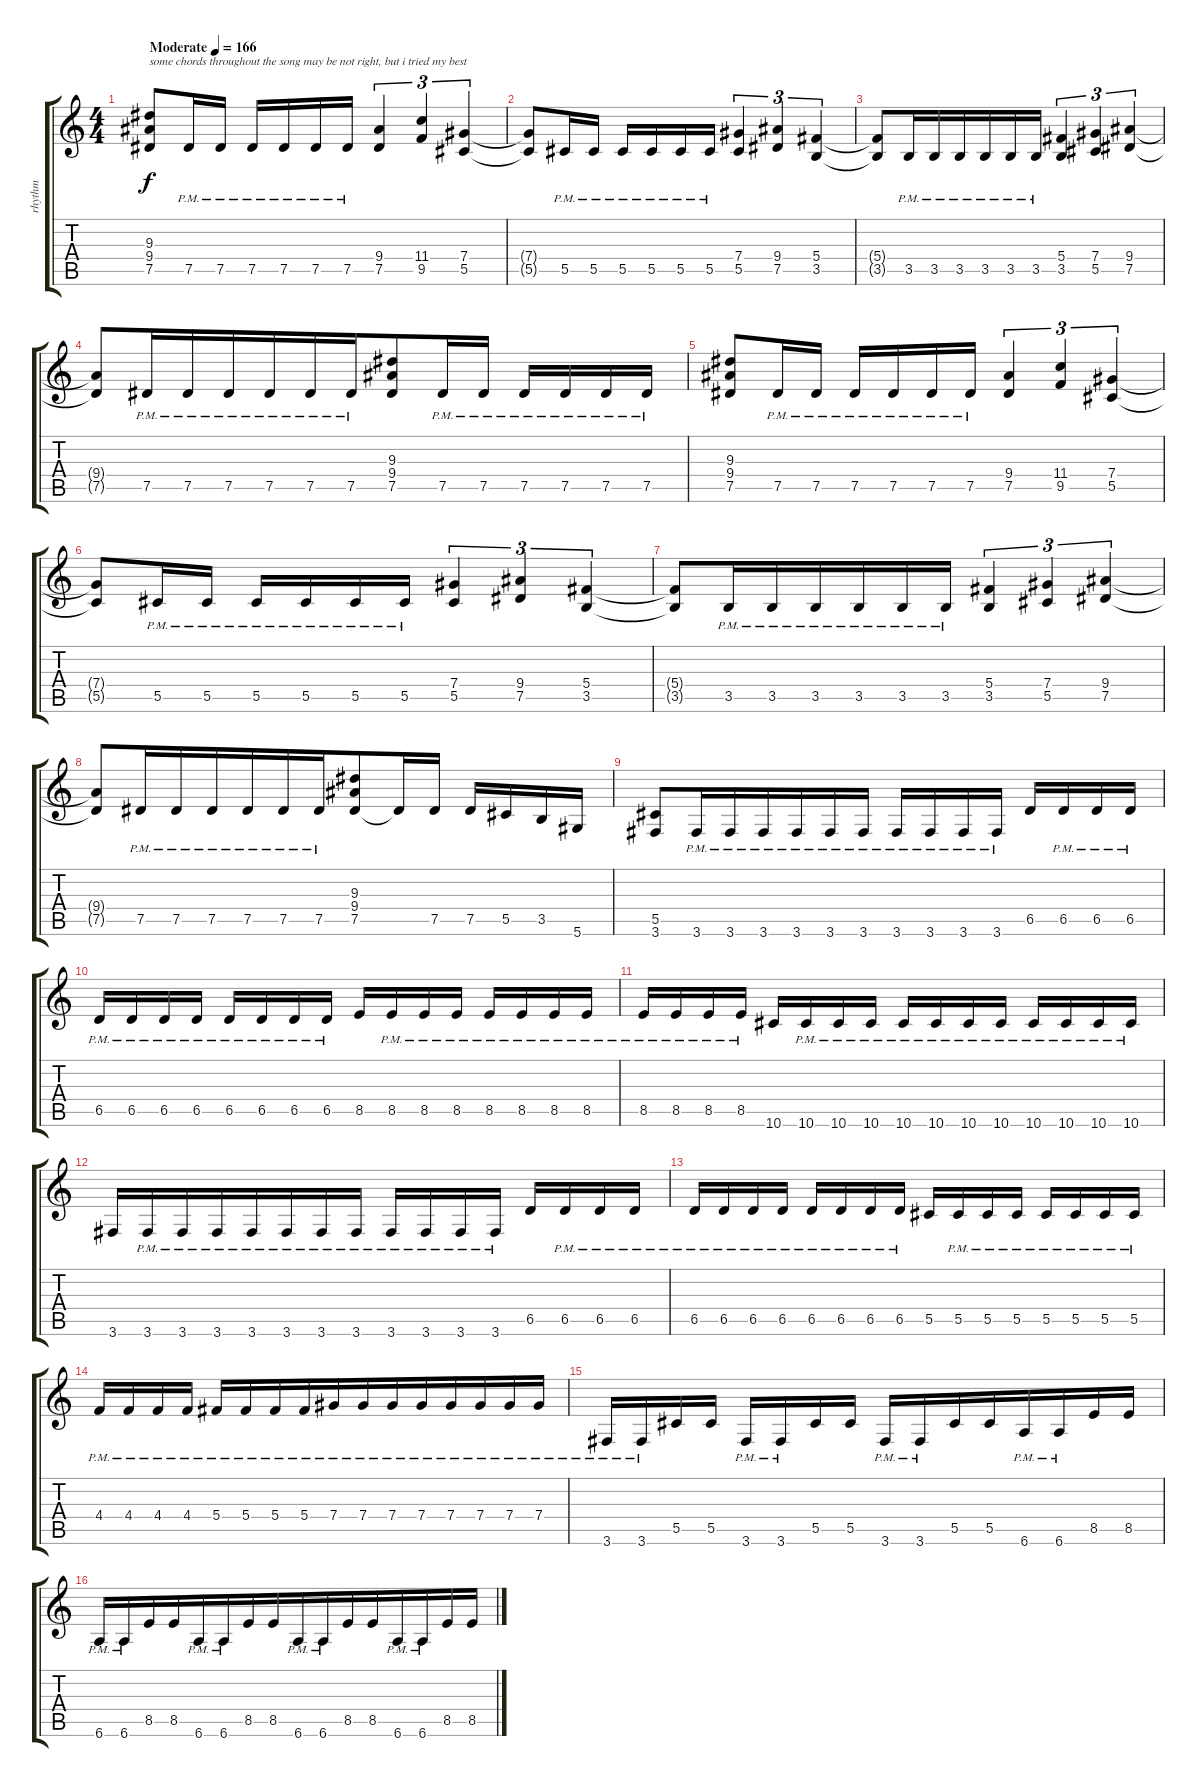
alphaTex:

\track ("rhythm" "rhythm") {instrument distortionguitar}
\staff {score tabs}
\tuning (Eb4 Bb3 Gb3 Db3 Ab2 Eb2) {hide}
\ts (4 4)
\tempo (166 "Moderate")
\clef g2
\ks c
(9.3 9.4 7.5).8{txt "some chords throughout the song may be not right, but i tried my best" dy f instrument distortionguitar} 7.5{pm}.16 7.5{pm}.16 7.5{pm}.16 7.5{pm}.16 7.5{pm}.16 7.5{pm}.16{beam merge} (9.4 7.5).4{tu (3 2) beam merge} (11.4 9.5).4{tu (3 2) beam merge} (7.4 5.5).4{tu (3 2)} |
(7.4{t} 5.5{t}).8 5.5{pm}.16{beam merge} 5.5{pm}.16 5.5{pm}.16 5.5{pm}.16 5.5{pm}.16 5.5{pm}.16 (7.4 5.5).4{tu (3 2)} (9.4 7.5).4{tu (3 2) beam merge} (5.4 3.5).4{tu (3 2)} |
(5.4{t} 3.5{t}).8{beam merge} 3.5{pm}.16 3.5{pm}.16{beam merge} 3.5{pm}.16 3.5{pm}.16{beam merge} 3.5{pm}.16 3.5{pm}.16{beam merge} (5.4 3.5).4{tu (3 2)} (7.4 5.5).4{tu (3 2) beam merge} (9.4 7.5).4{tu (3 2)} |
(9.4{t} 7.5{t}).8 7.5{pm}.16{beam merge} 7.5{pm}.16{beam merge} 7.5{pm}.16 7.5{pm}.16{beam merge} 7.5{pm}.16{beam merge} 7.5{pm}.16{beam merge} (9.3 9.4 7.5).8{beam merge} 7.5{pm}.16 7.5{pm}.16 7.5{pm}.16 7.5{pm}.16{beam merge} 7.5{pm}.16 7.5{pm}.16 |
(9.3 9.4 7.5).8 7.5{pm}.16 7.5{pm}.16 7.5{pm}.16 7.5{pm}.16 7.5{pm}.16 7.5{pm}.16{beam merge} (9.4 7.5).4{tu (3 2) beam merge} (11.4 9.5).4{tu (3 2) beam merge} (7.4 5.5).4{tu (3 2)} |
(7.4{t} 5.5{t}).8 5.5{pm}.16{beam merge} 5.5{pm}.16 5.5{pm}.16 5.5{pm}.16 5.5{pm}.16 5.5{pm}.16 (7.4 5.5).4{tu (3 2)} (9.4 7.5).4{tu (3 2) beam merge} (5.4 3.5).4{tu (3 2)} |
(5.4{t} 3.5{t}).8{beam merge} 3.5{pm}.16 3.5{pm}.16{beam merge} 3.5{pm}.16 3.5{pm}.16{beam merge} 3.5{pm}.16 3.5{pm}.16{beam merge} (5.4 3.5).4{tu (3 2)} (7.4 5.5).4{tu (3 2) beam merge} (9.4 7.5).4{tu (3 2)} |
(9.4{t} 7.5{t}).8 7.5{pm}.16{beam merge} 7.5{pm}.16{beam merge} 7.5{pm}.16 7.5{pm}.16{beam merge} 7.5{pm}.16{beam merge} 7.5{pm}.16{beam merge} (9.3 9.4 7.5).8{beam merge} 7.5{t}.16 7.5.16 7.5.16 5.5.16{beam merge} 3.5.16 5.6.16 |
(5.5 3.6).8 3.6{pm}.16 3.6{pm}.16{beam merge} 3.6{pm}.16{beam merge} 3.6{pm}.16 3.6{pm}.16 3.6{pm}.16 3.6{pm}.16{beam merge} 3.6{pm}.16{beam merge} 3.6{pm}.16{beam merge} 3.6{pm}.16 6.5.16{beam merge} 6.5{pm}.16 6.5{pm}.16 6.5{pm}.16 |
6.5{pm}.16{beam merge} 6.5{pm}.16{beam merge} 6.5{pm}.16{beam merge} 6.5{pm}.16 6.5{pm}.16 6.5{pm}.16{beam merge} 6.5{pm}.16 6.5{pm}.16 8.5.16 8.5{pm}.16{beam merge} 8.5{pm}.16 8.5{pm}.16 8.5{pm}.16{beam merge} 8.5{pm}.16 8.5{pm}.16 8.5{pm}.16 |
8.5{pm}.16{beam merge} 8.5{pm}.16 8.5{pm}.16 8.5{pm}.16 10.6.16 10.6{pm}.16 10.6{pm}.16{beam merge} 10.6{pm}.16 10.6{pm}.16 10.6{pm}.16 10.6{pm}.16{beam merge} 10.6{pm}.16 10.6{pm}.16 10.6{pm}.16 10.6{pm}.16{beam merge} 10.6{pm}.16 |
3.6.16{beam merge} 3.6{pm}.16 3.6{pm}.16 3.6{pm}.16{beam merge} 3.6{pm}.16{beam merge} 3.6{pm}.16 3.6{pm}.16 3.6{pm}.16 3.6{pm}.16{beam merge} 3.6{pm}.16{beam merge} 3.6{pm}.16{beam merge} 3.6{pm}.16 6.5.16{beam merge} 6.5{pm}.16 6.5{pm}.16 6.5{pm}.16 |
6.5{pm}.16{beam merge} 6.5{pm}.16{beam merge} 6.5{pm}.16{beam merge} 6.5{pm}.16 6.5{pm}.16 6.5{pm}.16{beam merge} 6.5{pm}.16 6.5{pm}.16 5.5.16 5.5{pm}.16{beam merge} 5.5{pm}.16 5.5{pm}.16 5.5{pm}.16{beam merge} 5.5{pm}.16 5.5{pm}.16 5.5{pm}.16 |
4.4{pm}.16{beam merge} 4.4{pm}.16 4.4{pm}.16 4.4{pm}.16 5.4{pm}.16 5.4{pm}.16 5.4{pm}.16{beam merge} 5.4{pm}.16{beam merge} 7.4{pm}.16 7.4{pm}.16 7.4{pm}.16 7.4{pm}.16{beam merge} 7.4{pm}.16{beam merge} 7.4{pm}.16 7.4{pm}.16 7.4{pm}.16 |
3.6{pm}.16 3.6{pm}.16{beam merge} 5.5.16 5.5.16 3.6{pm}.16 3.6{pm}.16{beam merge} 5.5.16 5.5.16 3.6{pm}.16 3.6{pm}.16{beam merge} 5.5.16 5.5.16{beam merge} 6.6{pm}.16 6.6{pm}.16 8.5.16 8.5.16 |
6.6{pm}.16 6.6{pm}.16 8.5.16 8.5.16{beam merge} 6.6{pm}.16 6.6{pm}.16 8.5.16 8.5.16{beam merge} 6.6{pm}.16 6.6{pm}.16 8.5.16 8.5.16{beam merge} 6.6{pm}.16 6.6{pm}.16 8.5.16 8.5.16
